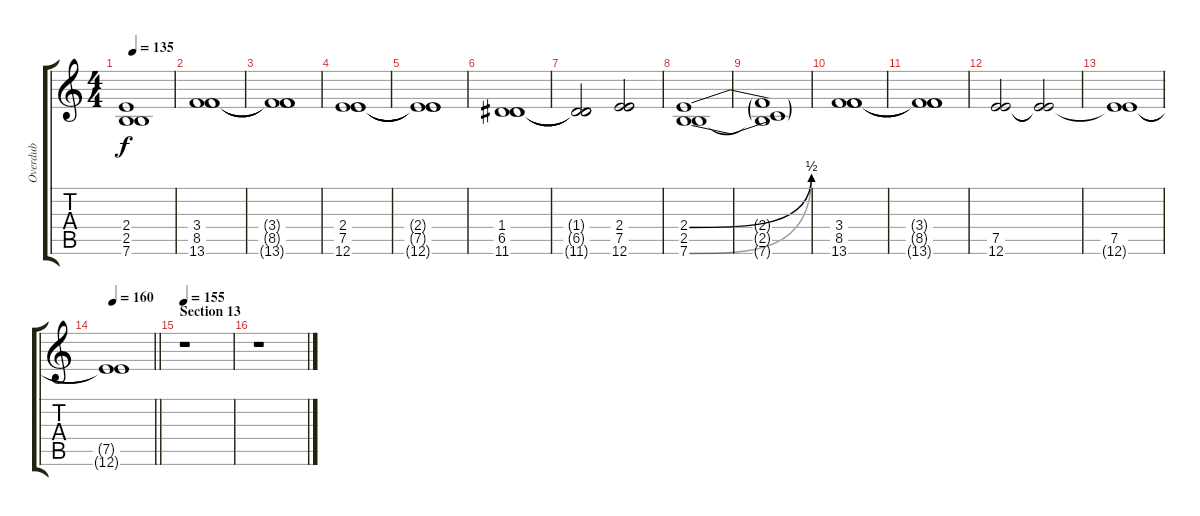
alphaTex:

\track ("Overdub" "Overdub") {instrument distortionguitar}
\staff {score tabs}
\tuning (E4 B3 G3 D3 A2 E2) {hide}
\ts (4 4)
\tempo 135
\clef g2
\ks c
(2.4{t} 2.5{t} 7.6{t}).1{dy f} |
(3.4 8.5 13.6).1 |
(3.4{t} 8.5{t} 13.6{t}).1 |
(2.4 7.5 12.6).1 |
(2.4{t} 7.5{t} 12.6{t}).1 |
(1.4 6.5 11.6).1 |
(1.4{t} 6.5{t} 11.6{t}).2 (2.4 7.5 12.6).2 |
(2.4{be (bend 0 0 60 2)} 2.5 7.6{be (bend 0 0 60 2)}).1 |
(2.4{t} 2.5{t} 7.6{t}).1 |
(3.4 8.5 13.6).1 |
(3.4{t} 8.5{t} 13.6{t}).1 |
(7.5 12.6).2 (7.5{t} 12.6{t}).2{volume 8} |
(7.5 12.6{t}).1{instrument seashore} |
\tempo 160
\barLineRight lightlight
(7.5{t} 12.6{t}).1{volume 16 instrument seashore} |
\section ("" "Section 13")
\tempo 155
r.1 |
r.1
